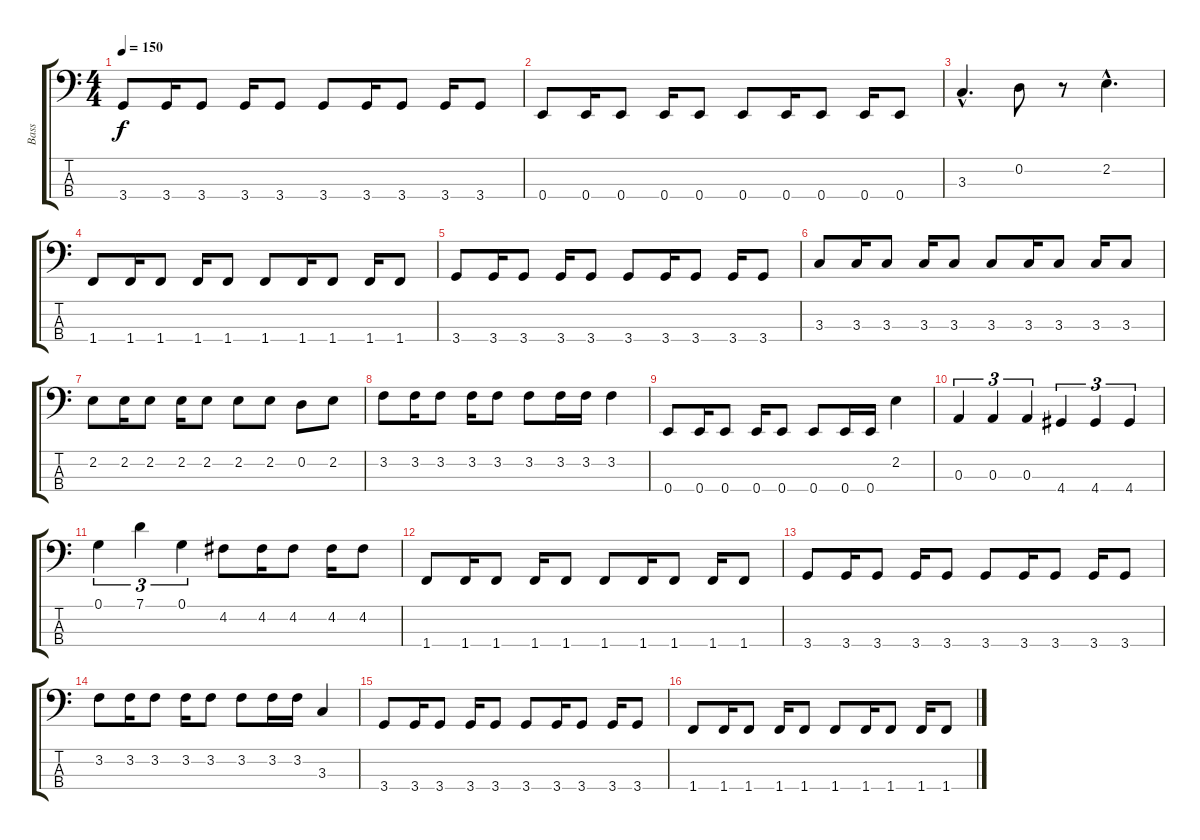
\track ("Bass " "Bass ") {instrument electricbasspick}
\staff {score tabs}
\tuning (G2 D2 A1 E1) {hide}
\ts (4 4)
\tempo 150
\clef f4
\ks c
3.4.8{dy f} 3.4.16 3.4.8 3.4.16 3.4.8 3.4.8 3.4.16 3.4.8 3.4.16 3.4.8 |
0.4.8 0.4.16 0.4.8 0.4.16 0.4.8 0.4.8 0.4.16 0.4.8 0.4.16 0.4.8 |
3.3{hac}.4{d} 0.2.8 r.8 2.2{hac}.4{d} |
1.4.8 1.4.16 1.4.8 1.4.16 1.4.8 1.4.8 1.4.16 1.4.8 1.4.16 1.4.8 |
3.4.8 3.4.16 3.4.8 3.4.16 3.4.8 3.4.8 3.4.16 3.4.8 3.4.16 3.4.8 |
3.3.8 3.3.16 3.3.8 3.3.16 3.3.8 3.3.8 3.3.16 3.3.8 3.3.16 3.3.8 |
2.2.8 2.2.16 2.2.8 2.2.16 2.2.8 2.2.8 2.2.8 0.2.8 2.2.8 |
3.2.8 3.2.16 3.2.8 3.2.16 3.2.8 3.2.8 3.2.16 3.2.16 3.2.4 |
0.4.8 0.4.16 0.4.8 0.4.16 0.4.8 0.4.8 0.4.16 0.4.16 2.2.4 |
0.3.4{tu (3 2)} 0.3.4{tu (3 2)} 0.3.4{tu (3 2)} 4.4.4{tu (3 2)} 4.4.4{tu (3 2)} 4.4.4{tu (3 2)} |
0.1.4{tu (3 2)} 7.1.4{tu (3 2)} 0.1.4{tu (3 2)} 4.2.8 4.2.16 4.2.8 4.2.16 4.2.8 |
1.4.8 1.4.16 1.4.8 1.4.16 1.4.8 1.4.8 1.4.16 1.4.8 1.4.16 1.4.8 |
3.4.8 3.4.16 3.4.8 3.4.16 3.4.8 3.4.8 3.4.16 3.4.8 3.4.16 3.4.8 |
3.2.8 3.2.16 3.2.8 3.2.16 3.2.8 3.2.8 3.2.16 3.2.16 3.3.4 |
3.4.8 3.4.16 3.4.8 3.4.16 3.4.8 3.4.8 3.4.16 3.4.8 3.4.16 3.4.8 |
1.4.8 1.4.16 1.4.8 1.4.16 1.4.8 1.4.8 1.4.16 1.4.8 1.4.16 1.4.8
